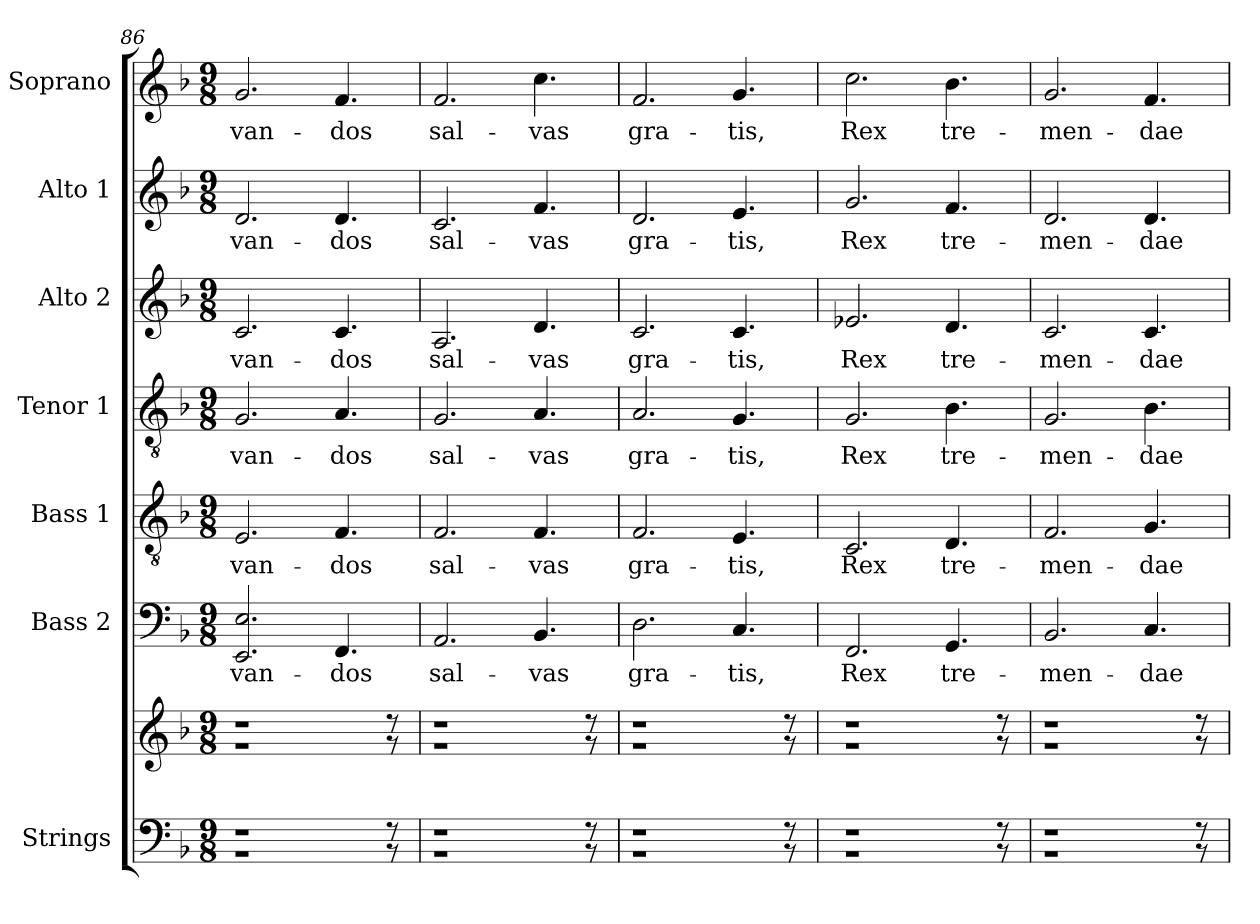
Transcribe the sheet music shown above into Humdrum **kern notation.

**kern	**kern	**kern	**text	**kern	**text	**kern	**text	**kern	**text	**kern	**text	**kern	**text
*part7	*part7	*part6	*part6	*part5	*part5	*part4	*part4	*part3	*part3	*part2	*part2	*part1	*part1
*staff8	*staff7	*staff6	*staff6	*staff5	*staff5	*staff4	*staff4	*staff3	*staff3	*staff2	*staff2	*staff1	*staff1
*I"Strings	*	*I"Bass 2	*	*I"Bass 1	*	*I"Tenor 1	*	*I"Alto 2	*	*I"Alto 1	*	*I"Soprano	*
*I'Strings	*	*I'B2	*	*I'B1	*	*I'T1	*	*I'A2	*	*I'A1	*	*I'S	*
*clefF4	*clefG2	*clefF4	*	*clefGv2	*	*clefGv2	*	*clefG2	*	*clefG2	*	*clefG2	*
*k[b-]	*k[b-]	*k[b-]	*	*k[b-]	*	*k[b-]	*	*k[b-]	*	*k[b-]	*	*k[b-]	*
*M9/8	*M9/8	*M9/8	*	*M9/8	*	*M9/8	*	*M9/8	*	*M9/8	*	*M9/8	*
=86	=86	=86	=86	=86	=86	=86	=86	=86	=86	=86	=86	=86	=86
*^	*^	*	*	*	*	*	*	*	*	*	*	*	*
!	!	!	!	!	!LO:LY:b	!	!LO:LY:b	!	!LO:LY:b	!	!LO:LY:b	!	!LO:LY:b	!	!LO:LY:b
1r	1r	1r	1r	2.EE 2.E	-van-	2.E	-van-	2.G	-van-	2.c	-van-	2.d	-van-	2.g	-van-
!	!	!	!	!	!LO:LY:b	!	!LO:LY:b	!	!LO:LY:b	!	!LO:LY:b	!	!LO:LY:b	!	!LO:LY:b
.	.	.	.	4.FF	-dos	4.F	-dos	4.A	-dos	4.c	-dos	4.d	-dos	4.f	-dos
8r	8r	8r	8r	.	.	.	.	.	.	.	.	.	.	.	.
=87	=87	=87	=87	=87	=87	=87	=87	=87	=87	=87	=87	=87	=87	=87	=87
!	!	!	!	!	!LO:LY:b	!	!LO:LY:b	!	!LO:LY:b	!	!LO:LY:b	!	!LO:LY:b	!	!LO:LY:b
1r	1r	1r	1r	2.AA	sal-	2.F	sal-	2.G	sal-	2.A	sal-	2.c	sal-	2.f	sal-
!	!	!	!	!	!LO:LY:b	!	!LO:LY:b	!	!LO:LY:b	!	!LO:LY:b	!	!LO:LY:b	!	!LO:LY:b
.	.	.	.	4.BB-	-vas	4.F	-vas	4.A	-vas	4.d	-vas	4.f	-vas	4.cc	-vas
8r	8r	8r	8r	.	.	.	.	.	.	.	.	.	.	.	.
=88	=88	=88	=88	=88	=88	=88	=88	=88	=88	=88	=88	=88	=88	=88	=88
!	!	!	!	!	!LO:LY:b	!	!LO:LY:b	!	!LO:LY:b	!	!LO:LY:b	!	!LO:LY:b	!	!LO:LY:b
1r	1r	1r	1r	2.D	gra-	2.F	gra-	2.A	gra-	2.c	gra-	2.d	gra-	2.f	gra-
!	!	!	!	!	!LO:LY:b	!	!LO:LY:b	!	!LO:LY:b	!	!LO:LY:b	!	!LO:LY:b	!	!LO:LY:b
.	.	.	.	4.C	-tis,	4.E	-tis,	4.G	-tis,	4.c	-tis,	4.e	-tis,	4.g	-tis,
8r	8r	8r	8r	.	.	.	.	.	.	.	.	.	.	.	.
=89	=89	=89	=89	=89	=89	=89	=89	=89	=89	=89	=89	=89	=89	=89	=89
!	!	!	!	!	!LO:LY:b	!	!LO:LY:b	!	!LO:LY:b	!	!LO:LY:b	!	!LO:LY:b	!	!LO:LY:b
1r	1r	1r	1r	2.FF	Rex	2.C	Rex	2.G	Rex	2.e-X	Rex	2.g	Rex	2.cc	Rex
!	!	!	!	!	!LO:LY:b	!	!LO:LY:b	!	!LO:LY:b	!	!LO:LY:b	!	!LO:LY:b	!	!LO:LY:b
.	.	.	.	4.GG	tre-	4.D	tre-	4.B-	tre-	4.d	tre-	4.f	tre-	4.b-	tre-
8r	8r	8r	8r	.	.	.	.	.	.	.	.	.	.	.	.
=90	=90	=90	=90	=90	=90	=90	=90	=90	=90	=90	=90	=90	=90	=90	=90
!	!	!	!	!	!LO:LY:b	!	!LO:LY:b	!	!LO:LY:b	!	!LO:LY:b	!	!LO:LY:b	!	!LO:LY:b
1r	1r	1r	1r	2.BB-	-men-	2.F	-men-	2.G	-men-	2.c	-men-	2.d	-men-	2.g	-men-
!	!	!	!	!	!LO:LY:b	!	!LO:LY:b	!	!LO:LY:b	!	!LO:LY:b	!	!LO:LY:b	!	!LO:LY:b
.	.	.	.	4.C	-dae	4.G	-dae	4.B-	-dae	4.c	-dae	4.d	-dae	4.f	-dae
8r	8r	8r	8r	.	.	.	.	.	.	.	.	.	.	.	.
*v	*v	*	*	*	*	*	*	*	*	*	*	*	*	*	*
*	*v	*v	*	*	*	*	*	*	*	*	*	*	*	*
=	=	=	=	=	=	=	=	=	=	=	=	=	=
*-	*-	*-	*-	*-	*-	*-	*-	*-	*-	*-	*-	*-	*-
